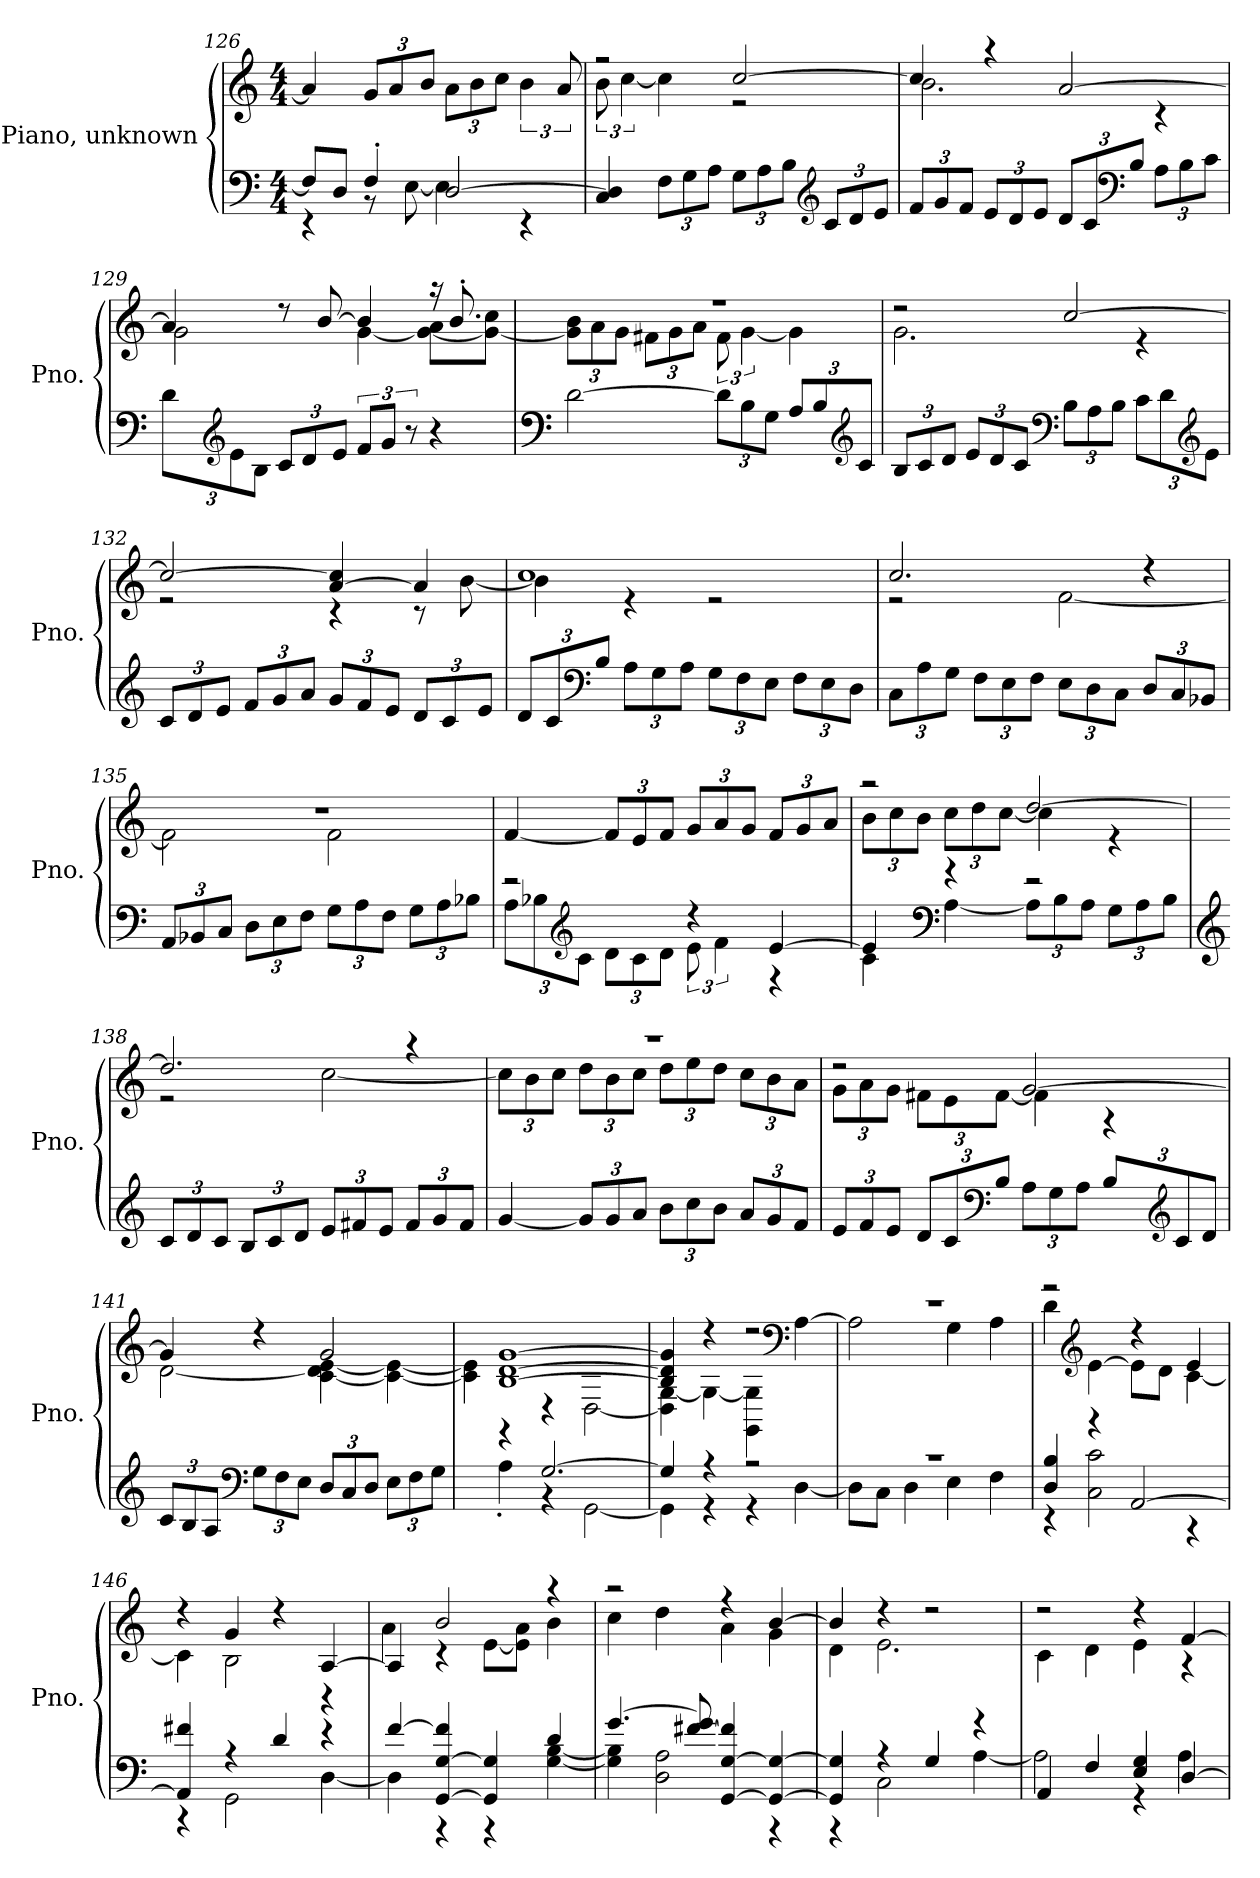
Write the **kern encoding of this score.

**kern	**kern
*part1	*part1
*staff2	*staff1
*I"Piano, unknown	*
*I'Pno.	*
!!LO:LB:g=z
*clefF4	*clefG2
*k[]	*k[]
*M4/4	*M4/4
=126	=126
*^	*
8F/L]	4r	4a/]
8D/J	.	.
*	*	*Xbrackettup
4F'/	8r	12g/L
.	.	12a/
.	[8E\	.
.	.	12b/J
[2D/	4E\]	12a\L
.	.	12b\
.	.	12cc\J
*	*	*brackettup
.	4r	6b\
.	.	12a/
*v	*v	*
=127	=127
*	*^
4C/ 4D/]	2r	12b\
.	.	[6cc\
*Xbrackettup	*	*
12F\L	.	4cc\]
12G\	.	.
12A\J	.	.
12G\L	[2cc/	2r
12A\	.	.
12B\J	.	.
*clefG2	*	*
12c/L	.	.
12d/	.	.
12e/J	.	.
=128	=128	=128
12f/L	4cc/]	2.b\
12g/	.	.
12f/J	.	.
12e/L	4r	.
12d/	.	.
12e/J	.	.
12d/L	[2a/	.
12c/	.	.
*clefF4	*	*
12B/J	.	.
12A\L	.	4r
12B\	.	.
12c\J	.	.
!!LO:LB:g=z	!!
=129	=129	=129
12d\L	4a/]	2g\
*clefG2	*	*
12e\	.	.
12B\J	.	.
12c/L	8r	.
12d/	.	.
.	[8b/	.
12e/J	.	.
*brackettup	*	*
12f/L	4b/]	[4g\
12g/J	.	.
12r	.	.
4r	16r	8g\_ 8a\L
.	8.b'/	.
.	.	8g\_ 8cc\J
=130	=130	=130
*clefF4	*	*
*	*	*Xbrackettup
[2d\	1r	12g\] 12b\L
.	.	12a\
.	.	12g\J
.	.	12f#X\L
.	.	12g\
.	.	12a\J
*Xbrackettup	*	*brackettup
12d\L]	.	12f#\
12B\	.	[6g\
12G\J	.	.
12A/L	.	4g\]
12B/	.	.
*clefG2	*	*
12c/J	.	.
!!LO:LB:g=z	!!
=131	=131	=131
12B/L	2r	2.g\
12c/	.	.
12d/J	.	.
12e/L	.	.
12d/	.	.
12c/J	.	.
*clefF4	*	*
12B\L	[2cc/	.
12A\	.	.
12B\J	.	.
12c\L	.	4r
12d\	.	.
*clefG2	*	*
12e\J	.	.
=132	=132	=132
12c/L	2cc/_	2r
12d/	.	.
12e/J	.	.
12f/L	.	.
12g/	.	.
12a/J	.	.
12g/L	[4a/ 4cc/]	4r
12f/	.	.
12e/J	.	.
12d/L	4a/]	8r
12c/	.	.
.	.	[8b\
12e/J	.	.
=133	=133	=133
12d/L	1cc	4b\]
12c/	.	.
*clefF4	*	*
12B/J	.	.
12A\L	.	4r
12G\	.	.
12A\J	.	.
12G\L	.	2r
12F\	.	.
12E\J	.	.
12F\L	.	.
12E\	.	.
12D\J	.	.
!!LO:LB:g=z	!!
=134	=134	=134
12C\L	2.cc/	2r
12A\	.	.
12G\J	.	.
12F\L	.	.
12E\	.	.
12F\J	.	.
12E\L	.	[2f\
12D\	.	.
12C\J	.	.
12D/L	4r	.
12C/	.	.
12BB-X/J	.	.
=135	=135	=135
12AA/L	1r	2f\]
12BB-X/	.	.
12C/J	.	.
12D\L	.	.
12E\	.	.
12F\J	.	.
12G\L	.	2f\
12A\	.	.
12F\J	.	.
12G\L	.	.
12A\	.	.
12B-X\J	.	.
*	*v	*v
=136	=136
*^	*
2r	12A\L	[4f/
.	12B-X\	.
*clefG2	*	*
.	12c\J	.
*	*	*Xbrackettup
.	12d\L	12f/L]
.	12c\	12e/
.	12d\J	12f/J
*	*brackettup	*
4r	12e\	12g/L
.	6f\	12a/
.	.	12g/J
[4e/	4r	12f/L
.	.	12g/
.	.	12a/J
!!LO:LB:g=z
=137	=137	=137
*	*	*^
4e/]	4c\	2r	12b\L
.	.	.	12cc\
.	.	.	12b\J
*clefF4	*	*	*
4r	[4A\	.	12cc\L
.	.	.	12dd\
.	.	.	[12cc\J
*	*Xbrackettup	*	*
2r	12A\L]	[2dd/	4cc\]
.	12B\	.	.
.	12A\J	.	.
.	12G\L	.	4r
.	12A\	.	.
.	12B\J	.	.
*v	*v	*	*
=138	=138	=138
*clefG2	*	*
12c/L	2.dd/]	2r
12d/	.	.
12c/J	.	.
12B/L	.	.
12c/	.	.
12d/J	.	.
12e/L	.	[2cc\
12f#X/	.	.
12e/J	.	.
12f#/L	4r	.
12g/	.	.
12f#/J	.	.
=139	=139	=139
[4g/	1r	12cc\L]
.	.	12b\
.	.	12cc\J
12g/L]	.	12dd\L
12g/	.	12b\
12a/J	.	12cc\J
12b\L	.	12dd\L
12cc\	.	12ee\
12b\J	.	12dd\J
12a/L	.	12cc\L
12g/	.	12b\
12f/J	.	12a\J
!!LO:PB:g=z	!!
=140	=140	=140
12e/L	2r	12g\L
12f/	.	12a\
12e/J	.	12g\J
12d/L	.	12f#X\L
12c/	.	12e\
*clefF4	*	*
12B/J	.	[12f#\J
12A\L	[2g/	4f#\]
12G\	.	.
12A\J	.	.
12B/L	.	4r
*clefG2	*	*
12c/	.	.
12d/J	.	.
=141	=141	=141
12c/L	4g/]	[2d\
12B/	.	.
12A/J	.	.
*clefF4	*	*
12G\L	4r	.
12F\	.	.
12E\J	.	.
12D/L	2g/	[4c\ 4d\] [4e\
12C/	.	.
12D/J	.	.
12E\L	.	4c\_ 4e\_
12F\	.	.
12G\J	.	.
=142	=142	=142
*^	*	*
4r	4A'\	[1B [1d [1g	4c\] 4e\]
[2.G/	4r	.	4r
.	[2GG\	.	[2D\
=143	=143	=143	=143
4G/]	4GG\]	4B/] 4d/] 4g/]	4D\] [4G\
4r	4r	4r	4G\_
2r	4r	2r	4GG\ 4G\]
*	*	*clefF4	*
.	[4D\	.	[4A\
!!LO:LB:g=z	!!
=144	=144	=144	=144
1r	8D\L]	1r	2A\]
.	8C\J	.	.
.	4D\	.	.
.	4E\	.	4G\
.	4F\	.	4A\
=145	=145	=145	=145
4D/ 4B/	4r	2r	4d\
*	*	*clefG2	*
4r	2C\ 2c\	.	[4e\
[2AA/	.	4r	8e\L]
.	.	.	8d\J
.	4r	4e/	[4c\
=146	=146	=146	=146
4AA/] 4f#X/	4r	4r	4c\]
4r	2GG\	4g/	2B\
4d/	.	4r	.
4r	[4D\	[4A/	4r
=147	=147	=147	=147
[4f/	4D\]	4A/]	4a\
[4GG/ [4G/ 4f/]	4r	2b/	4r
4GG/] 4G/]	4r	.	[8e\L
.	.	.	8e\] 8a\J
4d/	[4G\ [4B\	4r	4b\
=148	=148	=148	=148
[4.g/	4G\] 4B\]	2r	4cc\
.	2D\ 2A\	.	4dd\
[8f#X/ 8g/]	.	.	.
[4GG/ [4G/ 4f#/]	.	4r	4a\
4GG/_ 4G/_	4r	[4b/	4g\
=149	=149	=149	=149
4GG/] 4G/]	4r	4b/]	4d\
4r	2C\	4r	2.e\
4G/	.	2r	.
4r	[4A\	.	.
!!LO:LB:g=z	!!
=150	=150	=150	=150
4AA/	2A\]	2r	4c\
4F/	.	.	4d\
4E/ 4G/	4r	4r	4e\
[4D/	4A\	[4f/	4r
*v	*v	*	*
*	*v	*v
=	=
*-	*-
